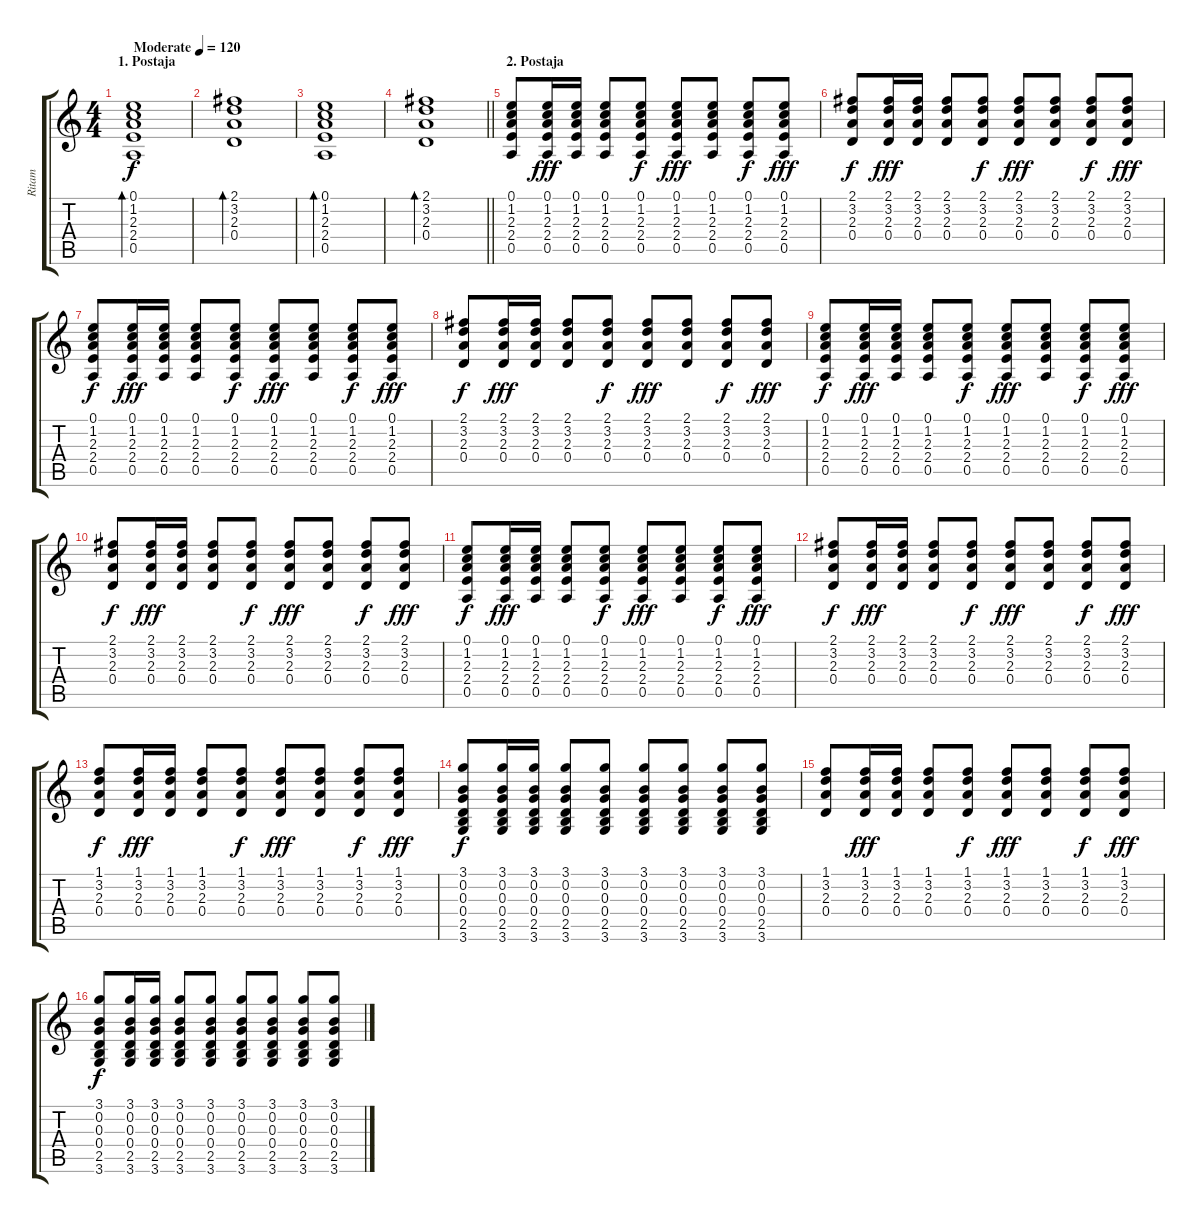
\track ("Ritam" "Ritam") {instrument acousticguitarsteel}
\staff {score tabs}
\tuning (E4 B3 G3 D3 A2 E2) {hide}
\ts (4 4)
\section ("" "1. Postaja")
\tempo (120 "Moderate")
\clef g2
\ks c
(0.1 1.2 2.3 2.4 0.5).1{bd 60 dy f instrument acousticguitarsteel} |
(2.1 3.2 2.3 0.4).1{bd 60} |
(0.1 1.2 2.3 2.4 0.5).1{bd 60} |
\barLineRight lightlight
(2.1 3.2 2.3 0.4).1{bd 60} |
\section ("" "2. Postaja")
(0.1 1.2 2.3 2.4 0.5).8{volume 4} (0.1 1.2 2.3 2.4 0.5).16{dy fff} (0.1 1.2 2.3 2.4 0.5).16 (0.1 1.2 2.3 2.4 0.5).8 (0.1 1.2 2.3 2.4 0.5).8{dy f} (0.1 1.2 2.3 2.4 0.5).8{dy fff} (0.1 1.2 2.3 2.4 0.5).8 (0.1 1.2 2.3 2.4 0.5).8{dy f} (0.1 1.2 2.3 2.4 0.5).8{dy fff} |
(2.1 3.2 2.3 0.4).8{dy f} (2.1 3.2 2.3 0.4).16{dy fff} (2.1 3.2 2.3 0.4).16 (2.1 3.2 2.3 0.4).8 (2.1 3.2 2.3 0.4).8{dy f} (2.1 3.2 2.3 0.4).8{dy fff} (2.1 3.2 2.3 0.4).8 (2.1 3.2 2.3 0.4).8{dy f} (2.1 3.2 2.3 0.4).8{dy fff} |
(0.1 1.2 2.3 2.4 0.5).8{dy f} (0.1 1.2 2.3 2.4 0.5).16{dy fff} (0.1 1.2 2.3 2.4 0.5).16 (0.1 1.2 2.3 2.4 0.5).8 (0.1 1.2 2.3 2.4 0.5).8{dy f} (0.1 1.2 2.3 2.4 0.5).8{dy fff} (0.1 1.2 2.3 2.4 0.5).8 (0.1 1.2 2.3 2.4 0.5).8{dy f} (0.1 1.2 2.3 2.4 0.5).8{dy fff} |
(2.1 3.2 2.3 0.4).8{dy f} (2.1 3.2 2.3 0.4).16{dy fff} (2.1 3.2 2.3 0.4).16 (2.1 3.2 2.3 0.4).8 (2.1 3.2 2.3 0.4).8{dy f} (2.1 3.2 2.3 0.4).8{dy fff} (2.1 3.2 2.3 0.4).8 (2.1 3.2 2.3 0.4).8{dy f} (2.1 3.2 2.3 0.4).8{dy fff} |
(0.1 1.2 2.3 2.4 0.5).8{dy f volume 4} (0.1 1.2 2.3 2.4 0.5).16{dy fff} (0.1 1.2 2.3 2.4 0.5).16 (0.1 1.2 2.3 2.4 0.5).8 (0.1 1.2 2.3 2.4 0.5).8{dy f} (0.1 1.2 2.3 2.4 0.5).8{dy fff} (0.1 1.2 2.3 2.4 0.5).8 (0.1 1.2 2.3 2.4 0.5).8{dy f} (0.1 1.2 2.3 2.4 0.5).8{dy fff} |
(2.1 3.2 2.3 0.4).8{dy f} (2.1 3.2 2.3 0.4).16{dy fff} (2.1 3.2 2.3 0.4).16 (2.1 3.2 2.3 0.4).8 (2.1 3.2 2.3 0.4).8{dy f} (2.1 3.2 2.3 0.4).8{dy fff} (2.1 3.2 2.3 0.4).8 (2.1 3.2 2.3 0.4).8{dy f} (2.1 3.2 2.3 0.4).8{dy fff} |
(0.1 1.2 2.3 2.4 0.5).8{dy f} (0.1 1.2 2.3 2.4 0.5).16{dy fff} (0.1 1.2 2.3 2.4 0.5).16 (0.1 1.2 2.3 2.4 0.5).8 (0.1 1.2 2.3 2.4 0.5).8{dy f} (0.1 1.2 2.3 2.4 0.5).8{dy fff} (0.1 1.2 2.3 2.4 0.5).8 (0.1 1.2 2.3 2.4 0.5).8{dy f} (0.1 1.2 2.3 2.4 0.5).8{dy fff} |
(2.1 3.2 2.3 0.4).8{dy f} (2.1 3.2 2.3 0.4).16{dy fff} (2.1 3.2 2.3 0.4).16 (2.1 3.2 2.3 0.4).8 (2.1 3.2 2.3 0.4).8{dy f} (2.1 3.2 2.3 0.4).8{dy fff} (2.1 3.2 2.3 0.4).8 (2.1 3.2 2.3 0.4).8{dy f} (2.1 3.2 2.3 0.4).8{dy fff} |
(1.1 3.2 2.3 0.4).8{dy f} (1.1 3.2 2.3 0.4).16{dy fff} (1.1 3.2 2.3 0.4).16 (1.1 3.2 2.3 0.4).8 (1.1 3.2 2.3 0.4).8{dy f} (1.1 3.2 2.3 0.4).8{dy fff} (1.1 3.2 2.3 0.4).8 (1.1 3.2 2.3 0.4).8{dy f} (1.1 3.2 2.3 0.4).8{dy fff} |
(3.1 0.2 0.3 0.4 2.5 3.6).8{dy f} (3.1 0.2 0.3 0.4 2.5 3.6).16 (3.1 0.2 0.3 0.4 2.5 3.6).16 (3.1 0.2 0.3 0.4 2.5 3.6).8 (3.1 0.2 0.3 0.4 2.5 3.6).8 (3.1 0.2 0.3 0.4 2.5 3.6).8 (3.1 0.2 0.3 0.4 2.5 3.6).8 (3.1 0.2 0.3 0.4 2.5 3.6).8 (3.1 0.2 0.3 0.4 2.5 3.6).8 |
(1.1 3.2 2.3 0.4).8 (1.1 3.2 2.3 0.4).16{dy fff} (1.1 3.2 2.3 0.4).16 (1.1 3.2 2.3 0.4).8 (1.1 3.2 2.3 0.4).8{dy f} (1.1 3.2 2.3 0.4).8{dy fff} (1.1 3.2 2.3 0.4).8 (1.1 3.2 2.3 0.4).8{dy f} (1.1 3.2 2.3 0.4).8{dy fff} |
(3.1 0.2 0.3 0.4 2.5 3.6).8{dy f} (3.1 0.2 0.3 0.4 2.5 3.6).16 (3.1 0.2 0.3 0.4 2.5 3.6).16 (3.1 0.2 0.3 0.4 2.5 3.6).8 (3.1 0.2 0.3 0.4 2.5 3.6).8 (3.1 0.2 0.3 0.4 2.5 3.6).8 (3.1 0.2 0.3 0.4 2.5 3.6).8 (3.1 0.2 0.3 0.4 2.5 3.6).8 (3.1 0.2 0.3 0.4 2.5 3.6).8
